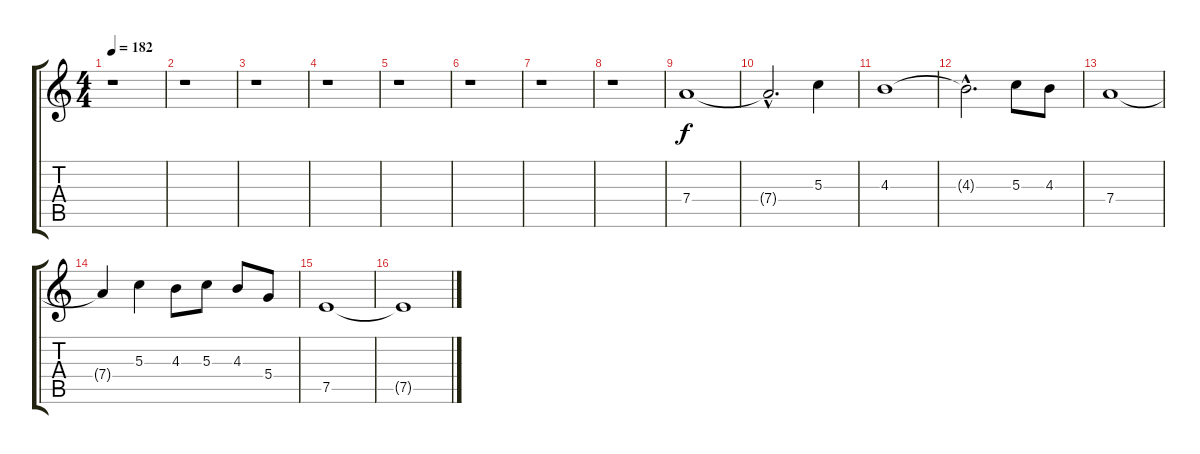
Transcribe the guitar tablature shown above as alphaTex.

\track "" {instrument overdrivenguitar}
\staff {score tabs}
\tuning (E4 B3 G3 D3 A2 E2) {hide}
\ts (4 4)
\tempo 182
\clef g2
\ks c
r.1{dy f instrument overdrivenguitar} |
r.1 |
r.1 |
r.1 |
r.1 |
r.1 |
r.1 |
r.1 |
7.4.1 |
7.4{hac t}.2{d} 5.3.4 |
4.3.1 |
4.3{hac t}.2{d} 5.3.8 4.3.8 |
7.4.1 |
7.4{t}.4 5.3.4 4.3.8 5.3.8 4.3.8 5.4.8 |
7.5.1 |
7.5{t}.1
